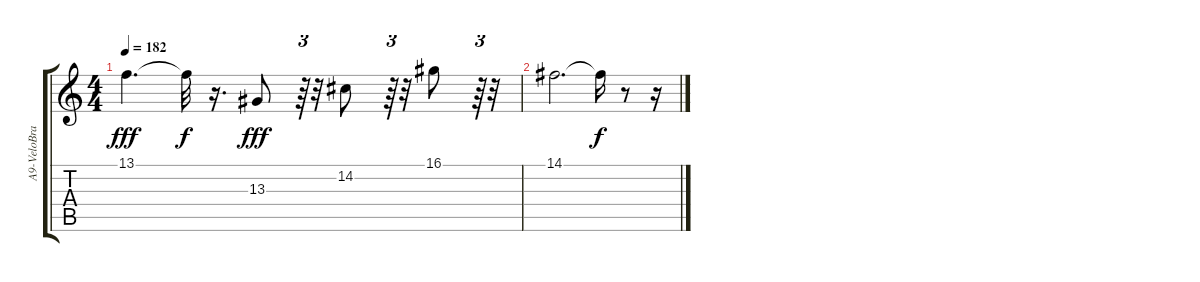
\track ("A9-VeloBrass 2 " "A9-VeloBra") {instrument synthbrass2}
\staff {score tabs}
\tuning (E4 B3 G3 D3 A2 E2) {hide}
\ts (4 4)
\tempo 182
\clef g2
\ks c
13.1.4{d dy fff} 13.1{t}.32{dy f} r.16{d} 13.3.8{dy fff} r.64{tu (3 2)} r.32 14.2.8 r.64{tu (3 2)} r.32 16.1.8 r.64{tu (3 2)} r.32 |
14.1.2{d} 14.1{t}.16{dy f} r.8 r.16
